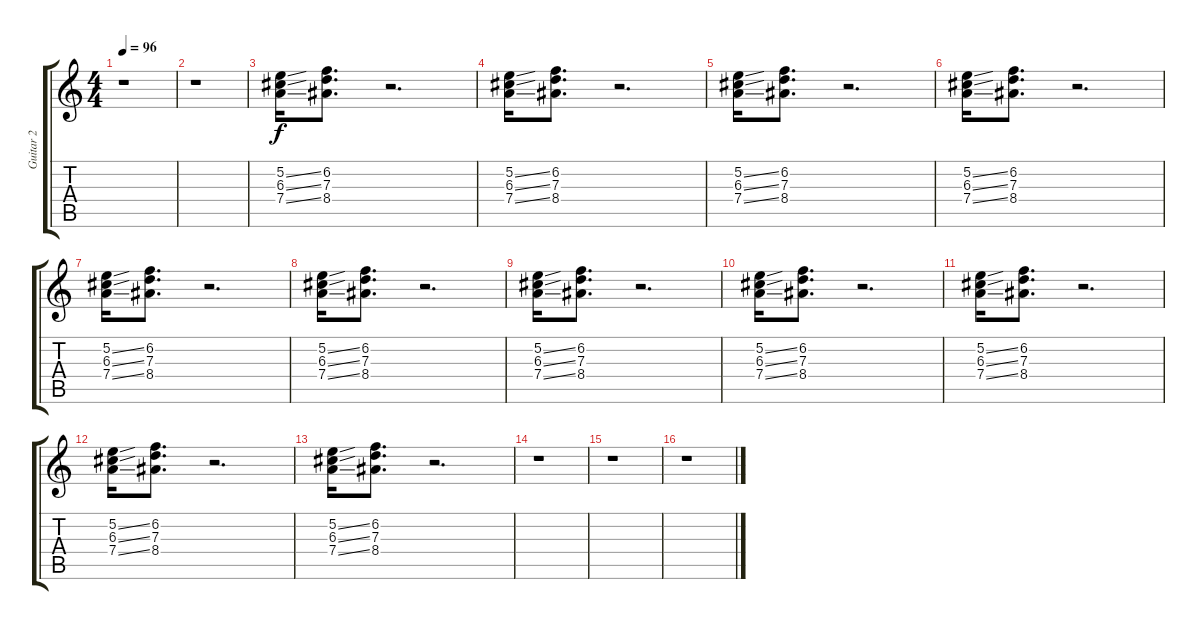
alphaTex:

\track ("Guitar 2" "Guitar 2") {instrument electricguitarjazz}
\staff {score tabs}
\tuning (E4 B3 G3 D3 A2 E2) {hide}
\ts (4 4)
\tempo 96
\clef g2
\ks c
r.1{dy f} |
r.1 |
(5.2{ss} 6.3{ss} 7.4{ss}).16 (6.2 7.3 8.4).8{d} r.2{d} |
(5.2{ss} 6.3{ss} 7.4{ss}).16 (6.2 7.3 8.4).8{d} r.2{d} |
(5.2{ss} 6.3{ss} 7.4{ss}).16 (6.2 7.3 8.4).8{d} r.2{d} |
(5.2{ss} 6.3{ss} 7.4{ss}).16 (6.2 7.3 8.4).8{d} r.2{d} |
(5.2{ss} 6.3{ss} 7.4{ss}).16 (6.2 7.3 8.4).8{d} r.2{d} |
(5.2{ss} 6.3{ss} 7.4{ss}).16 (6.2 7.3 8.4).8{d} r.2{d} |
(5.2{ss} 6.3{ss} 7.4{ss}).16 (6.2 7.3 8.4).8{d} r.2{d} |
(5.2{ss} 6.3{ss} 7.4{ss}).16 (6.2 7.3 8.4).8{d} r.2{d} |
(5.2{ss} 6.3{ss} 7.4{ss}).16 (6.2 7.3 8.4).8{d} r.2{d} |
(5.2{ss} 6.3{ss} 7.4{ss}).16 (6.2 7.3 8.4).8{d} r.2{d} |
(5.2{ss} 6.3{ss} 7.4{ss}).16 (6.2 7.3 8.4).8{d} r.2{d} |
r.1 |
r.1 |
r.1
